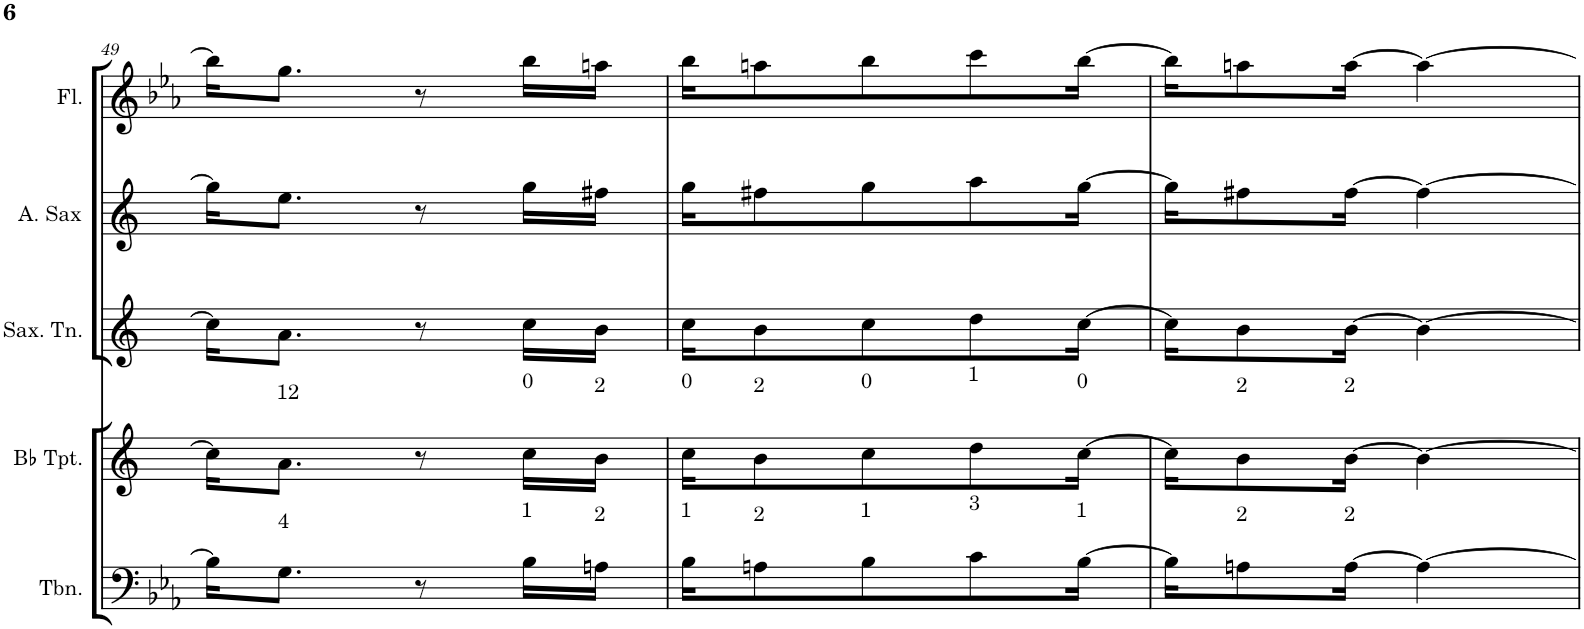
**kern	**kern	**kern	**kern	**kern
*part5	*part4	*part3	*part2	*part1
*staff5	*staff4	*staff3	*staff2	*staff1
*I"Trombone	*I"Bb Trumpet	*I"Saxofone Tenor	*I"Saxofone Alto	*I"Flauta Transversal
*I'Tbn.	*I'Bb Tpt.	*I'Sax. Tn.	*	*I'Fl.
!!LO:PB:g=z
*clefF4	*clefG2	*clefG2	*clefG2	*clefG2
*	*Trd1c2	*Trd8c14	*Trd5c9	*
*k[b-e-a-]	*k[]	*k[]	*k[]	*k[b-e-a-]
*M2/4	*M2/4	*M2/4	*M2/4	*M2/4
=49	=49	=49	=49	=49
16B-\KL]	16cc\KL]	16cc\KL]	16gg\KL]	16bb-\KL]
!	!LO:TX:a:t=12	!	!	!
!LO:TX:a:t=4	!	!	!	!
8.G\J	8.a\J	8.a\J	8.ee\J	8.gg\J
8r	8r	8r	8r	8r
!	!LO:TX:a:t=0	!	!	!
!LO:TX:a:t=1	!	!	!	!
16B-\LL	16cc\LL	16cc\LL	16gg\LL	16bb-\LL
!	!LO:TX:a:t=2	!	!	!
!LO:TX:a:t=2	!	!	!	!
16An\JJ	16b\JJ	16b\JJ	16ff#X\JJ	16aan\JJ
=50	=50	=50	=50	=50
!	!LO:TX:a:t=0	!	!	!
!LO:TX:a:t=1	!	!	!	!
16B-\KL	16cc\KL	16cc\KL	16gg\KL	16bb-\KL
!	!LO:TX:a:t=2	!	!	!
!LO:TX:a:t=2	!	!	!	!
8An\	8b\	8b\	8ff#X\	8aan\
!	!LO:TX:a:t=0	!	!	!
!LO:TX:a:t=1	!	!	!	!
8B-\	8cc\	8cc\	8gg\	8bb-\
!	!LO:TX:a:t=1	!	!	!
!LO:TX:a:t=3	!	!	!	!
8c\	8dd\	8dd\	8aa\	8ccc\
!	!LO:TX:a:t=0	!	!	!
!LO:TX:a:t=1	!	!	!	!
[16B-\Jk	[16cc\Jk	[16cc\Jk	[16gg\Jk	[16bb-\Jk
=51	=51	=51	=51	=51
16B-\KL]	16cc\KL]	16cc\KL]	16gg\KL]	16bb-\KL]
!	!LO:TX:a:t=2	!	!	!
!LO:TX:a:t=2	!	!	!	!
8An\	8b\	8b\	8ff#X\	8aan\
!	!LO:TX:a:t=2	!	!	!
!LO:TX:a:t=2	!	!	!	!
[16A\Jk	[16b\Jk	[16b\Jk	[16ff#\Jk	[16aa\Jk
4A\_	4b\_	4b\_	4ff#\_	4aa\_
=	=	=	=	=
*-	*-	*-	*-	*-
